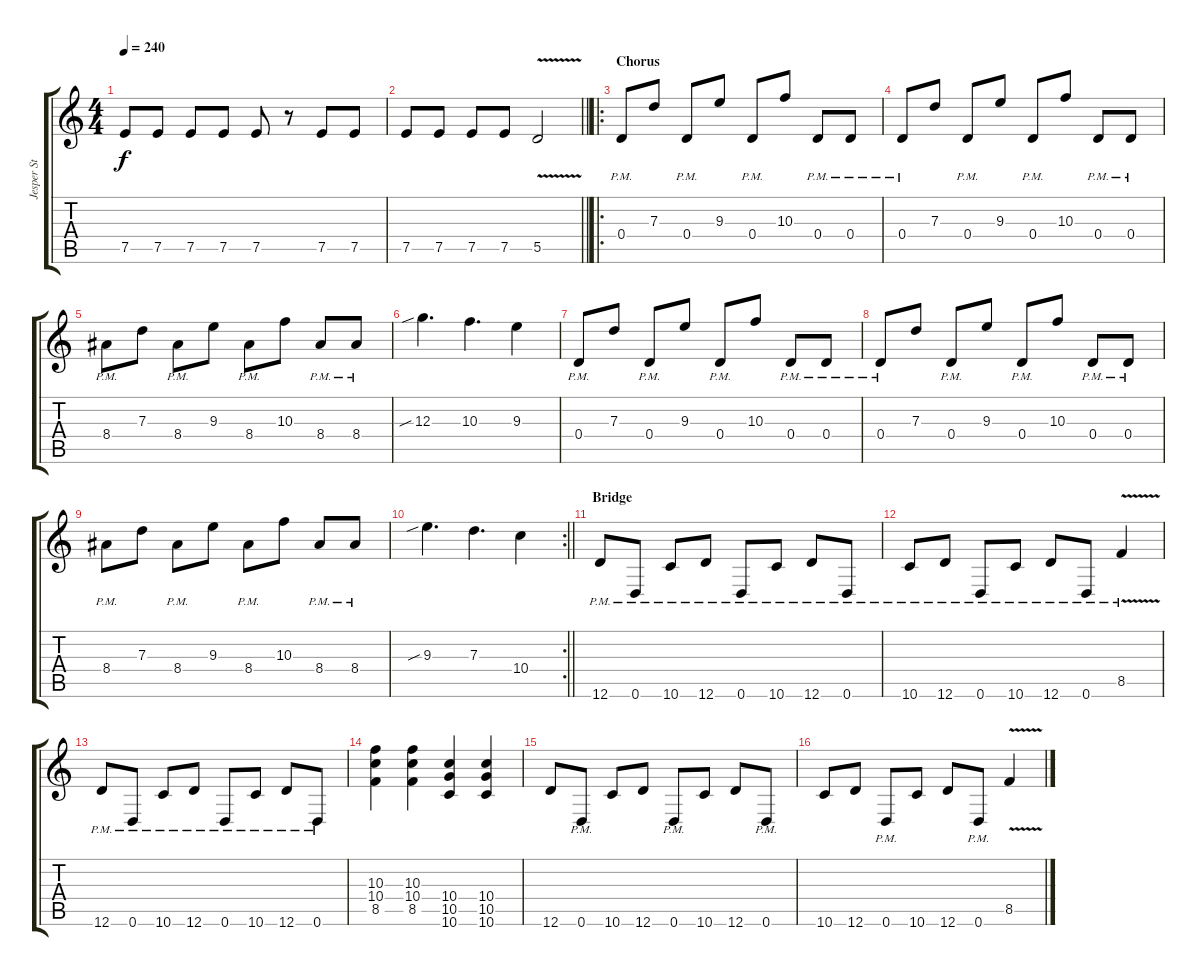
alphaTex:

\track (" Jesper Strömblad" " Jesper St") {instrument distortionguitar}
\staff {score tabs}
\tuning (E4 B3 G3 D3 A2 D2) {hide}
\ts (4 4)
\tempo 240
\clef g2
\ks c
7.5.8{dy f} 7.5.8 7.5.8 7.5.8 7.5.8 r.8 7.5.8 7.5.8 |
\barLineRight lightlight
7.5.8 7.5.8 7.5.8 7.5.8 5.5{v}.2 |
\ro
\section ("" "Chorus")
0.4{pm}.8 7.3.8 0.4{pm}.8 9.3.8 0.4{pm}.8 10.3.8 0.4{pm}.8 0.4{pm}.8 |
0.4{pm}.8 7.3.8 0.4{pm}.8 9.3.8 0.4{pm}.8 10.3.8 0.4{pm}.8 0.4{pm}.8 |
8.4{pm}.8 7.3.8 8.4{pm}.8 9.3.8 8.4{pm}.8 10.3.8 8.4{pm}.8 8.4{pm}.8 |
12.3{sib}.4{d} 10.3.4{d} 9.3.4 |
0.4{pm}.8 7.3.8 0.4{pm}.8 9.3.8 0.4{pm}.8 10.3.8 0.4{pm}.8 0.4{pm}.8 |
0.4{pm}.8 7.3.8 0.4{pm}.8 9.3.8 0.4{pm}.8 10.3.8 0.4{pm}.8 0.4{pm}.8 |
8.4{pm}.8 7.3.8 8.4{pm}.8 9.3.8 8.4{pm}.8 10.3.8 8.4{pm}.8 8.4{pm}.8 |
\rc 2
\barLineRight lightlight
9.3{sib}.4{d} 7.3.4{d} 10.4.4 |
\section ("" "Bridge")
12.6{pm}.8 0.6{pm}.8 10.6{pm}.8 12.6{pm}.8 0.6{pm}.8 10.6{pm}.8 12.6{pm}.8 0.6{pm}.8 |
10.6{pm}.8 12.6{pm}.8 0.6{pm}.8 10.6{pm}.8 12.6{pm}.8 0.6{pm}.8 8.5{v pm}.4 |
12.6{pm}.8 0.6{pm}.8 10.6{pm}.8 12.6{pm}.8 0.6{pm}.8 10.6{pm}.8 12.6{pm}.8 0.6{pm}.8 |
(10.3 10.4 8.5).4 (10.3 10.4 8.5).4 (10.4 10.5 10.6).4 (10.4 10.5 10.6).4 |
12.6.8 0.6{pm}.8 10.6.8 12.6.8 0.6{pm}.8 10.6.8 12.6.8 0.6{pm}.8 |
10.6.8 12.6.8 0.6{pm}.8 10.6.8 12.6.8 0.6{pm}.8 8.5{v}.4
